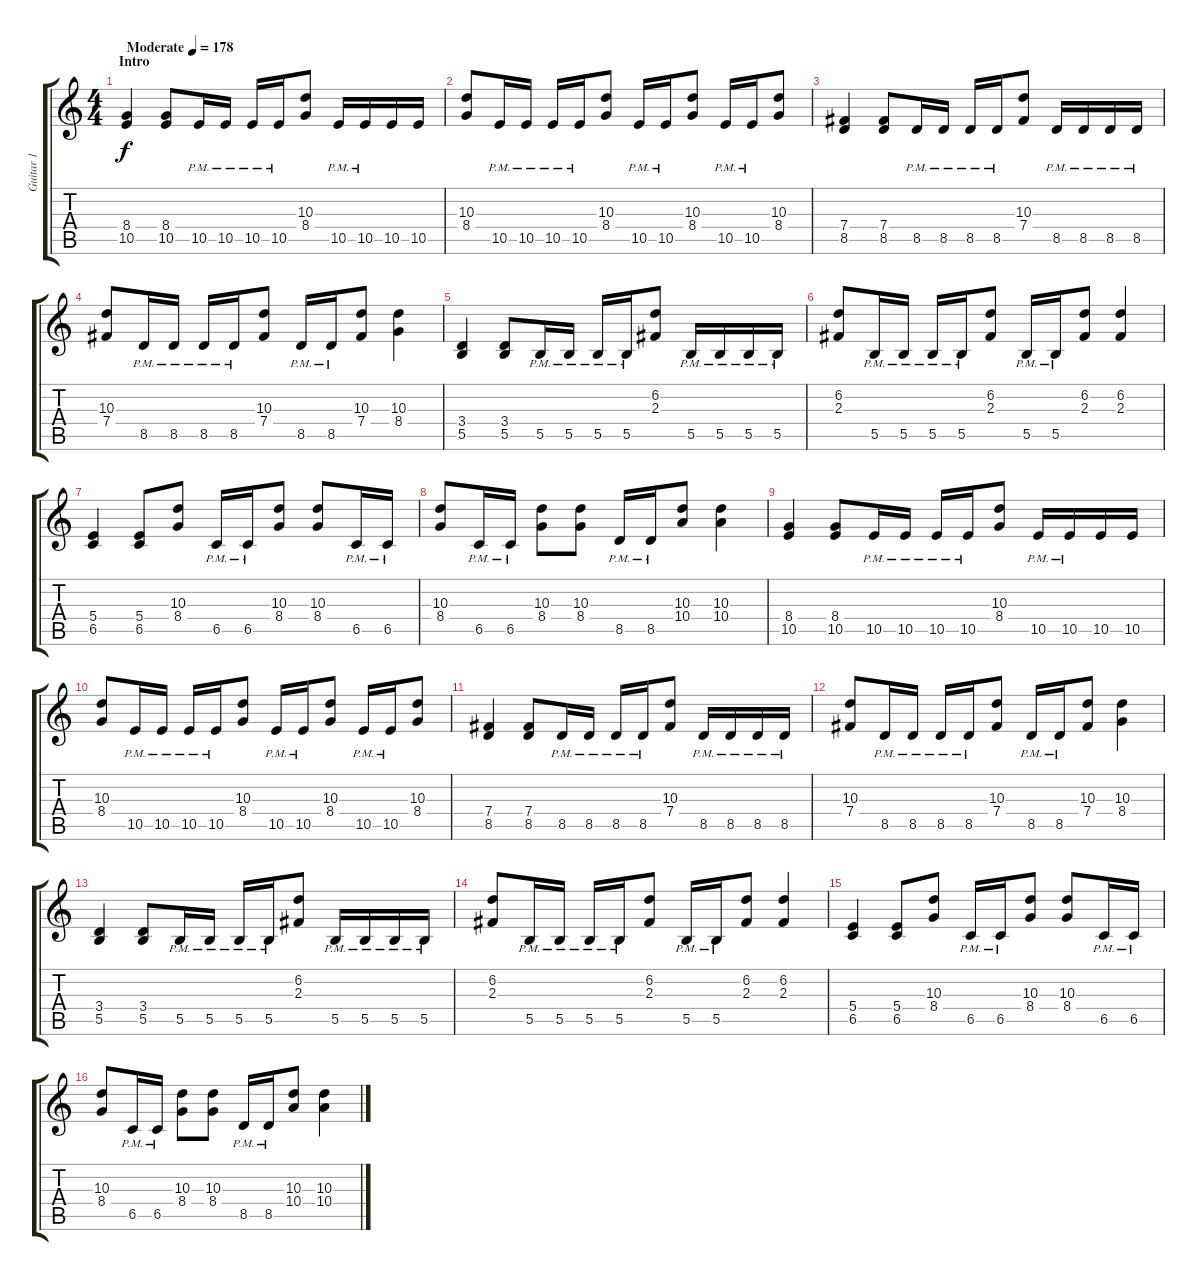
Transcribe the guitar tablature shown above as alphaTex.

\track ("Guitar 1" "Guitar 1") {instrument distortionguitar}
\staff {score tabs}
\tuning (Db4 Ab3 E3 B2 Gb2 B1) {hide}
\ts (4 4)
\section ("" "Intro")
\tempo (178 "Moderate")
\clef g2
\ks c
(8.4 10.5).4{dy f instrument distortionguitar} (8.4 10.5).8 10.5{pm}.16 10.5{pm}.16 10.5{pm}.16 10.5{pm}.16 (10.3 8.4).8 10.5{pm}.16 10.5{pm}.16 10.5.16 10.5.16 |
(10.3 8.4).8 10.5{pm}.16 10.5{pm}.16 10.5{pm}.16 10.5{pm}.16 (10.3 8.4).8 10.5{pm}.16 10.5{pm}.16 (10.3 8.4).8 10.5{pm}.16 10.5{pm}.16 (10.3 8.4).8 |
(7.4 8.5).4 (7.4 8.5).8 8.5{pm}.16 8.5{pm}.16 8.5{pm}.16 8.5{pm}.16 (10.3 7.4).8 8.5{pm}.16 8.5{pm}.16 8.5{pm}.16 8.5{pm}.16 |
(10.3 7.4).8 8.5{pm}.16 8.5{pm}.16 8.5{pm}.16 8.5{pm}.16 (10.3 7.4).8 8.5{pm}.16 8.5{pm}.16 (10.3 7.4).8 (10.3 8.4).4 |
(3.4 5.5).4 (3.4 5.5).8 5.5{pm}.16 5.5{pm}.16 5.5{pm}.16 5.5{pm}.16 (6.2 2.3).8 5.5{pm}.16 5.5{pm}.16 5.5{pm}.16 5.5{pm}.16 |
(6.2 2.3).8 5.5{pm}.16 5.5{pm}.16 5.5{pm}.16 5.5{pm}.16 (6.2 2.3).8 5.5{pm}.16 5.5{pm}.16 (6.2 2.3).8 (6.2 2.3).4 |
(5.4 6.5).4 (5.4 6.5).8 (10.3 8.4).8 6.5{pm}.16 6.5{pm}.16 (10.3 8.4).8 (10.3 8.4).8 6.5{pm}.16 6.5{pm}.16 |
(10.3 8.4).8 6.5{pm}.16 6.5{pm}.16 (10.3 8.4).8 (10.3 8.4).8 8.5{pm}.16 8.5{pm}.16 (10.3 10.4).8 (10.3 10.4).4 |
(8.4 10.5).4 (8.4 10.5).8 10.5{pm}.16 10.5{pm}.16 10.5{pm}.16 10.5{pm}.16 (10.3 8.4).8 10.5{pm}.16 10.5{pm}.16 10.5.16 10.5.16 |
(10.3 8.4).8 10.5{pm}.16 10.5{pm}.16 10.5{pm}.16 10.5{pm}.16 (10.3 8.4).8 10.5{pm}.16 10.5{pm}.16 (10.3 8.4).8 10.5{pm}.16 10.5{pm}.16 (10.3 8.4).8 |
(7.4 8.5).4 (7.4 8.5).8 8.5{pm}.16 8.5{pm}.16 8.5{pm}.16 8.5{pm}.16 (10.3 7.4).8 8.5{pm}.16 8.5{pm}.16 8.5{pm}.16 8.5{pm}.16 |
(10.3 7.4).8 8.5{pm}.16 8.5{pm}.16 8.5{pm}.16 8.5{pm}.16 (10.3 7.4).8 8.5{pm}.16 8.5{pm}.16 (10.3 7.4).8 (10.3 8.4).4 |
(3.4 5.5).4 (3.4 5.5).8 5.5{pm}.16 5.5{pm}.16 5.5{pm}.16 5.5{pm}.16 (6.2 2.3).8 5.5{pm}.16 5.5{pm}.16 5.5{pm}.16 5.5{pm}.16 |
(6.2 2.3).8 5.5{pm}.16 5.5{pm}.16 5.5{pm}.16 5.5{pm}.16 (6.2 2.3).8 5.5{pm}.16 5.5{pm}.16 (6.2 2.3).8 (6.2 2.3).4 |
(5.4 6.5).4 (5.4 6.5).8 (10.3 8.4).8 6.5{pm}.16 6.5{pm}.16 (10.3 8.4).8 (10.3 8.4).8 6.5{pm}.16 6.5{pm}.16 |
(10.3 8.4).8 6.5{pm}.16 6.5{pm}.16 (10.3 8.4).8 (10.3 8.4).8 8.5{pm}.16 8.5{pm}.16 (10.3 10.4).8 (10.3 10.4).4
